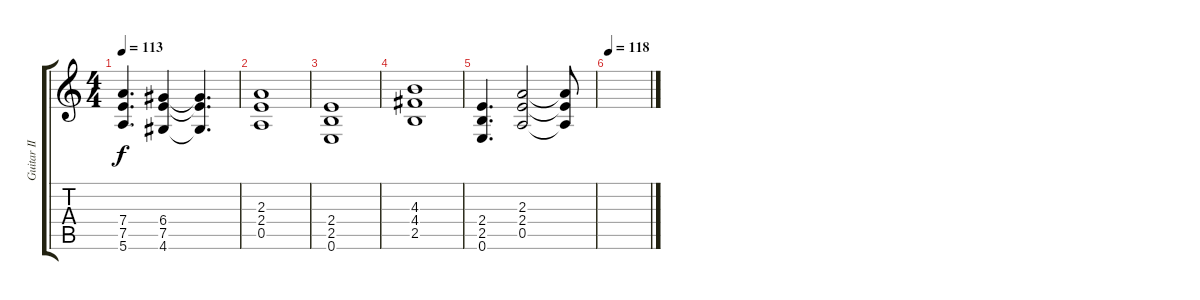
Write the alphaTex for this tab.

\track ("Guitar II" "Guitar II") {instrument distortionguitar}
\staff {score tabs}
\tuning (E4 B3 G3 D3 A2 E2) {hide}
\ts (4 4)
\tempo 113
\clef g2
\ks c
(7.4 7.5 5.6).4{d dy f} (6.4 7.5 4.6).4 (6.4{t} 7.5{t} 4.6{t}).4{d} |
(2.3 2.4 0.5).1 |
(2.4 2.5 0.6).1 |
(4.3 4.4 2.5).1 |
(2.4 2.5 0.6).4{d} (2.3 2.4 0.5).2 (2.3{t} 2.4{t} 0.5{t}).8 |
\tempo 118
